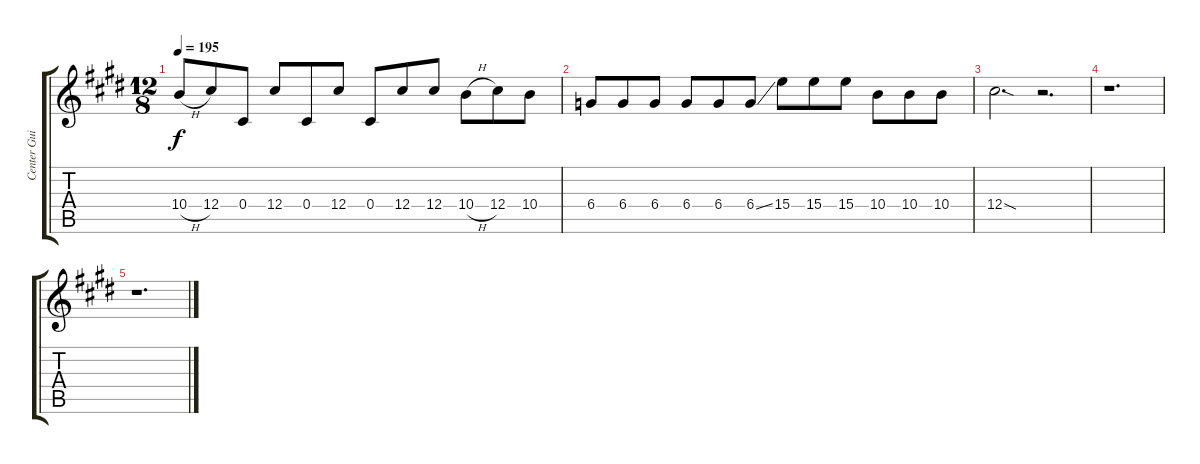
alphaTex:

\track ("Center Guitar" "Center Gui") {instrument overdrivenguitar}
\staff {score tabs}
\tuning (Eb4 Bb3 Gb3 Db3 Ab2 Db2) {hide}
\ts (12 8)
\tempo 195
\clef g2
\ks e
10.4{h}.8{dy f} 12.4.8 0.4.8 12.4.8 0.4.8 12.4.8 0.4.8 12.4.8 12.4.8 10.4{h}.8 12.4.8 10.4.8 |
6.4.8 6.4.8 6.4.8 6.4.8 6.4.8 6.4{ss}.8 15.4.8 15.4.8 15.4.8 10.4.8 10.4.8 10.4.8 |
12.4{sod}.2{d} r.2{d} |
r.1{d} |
r.1{d}
